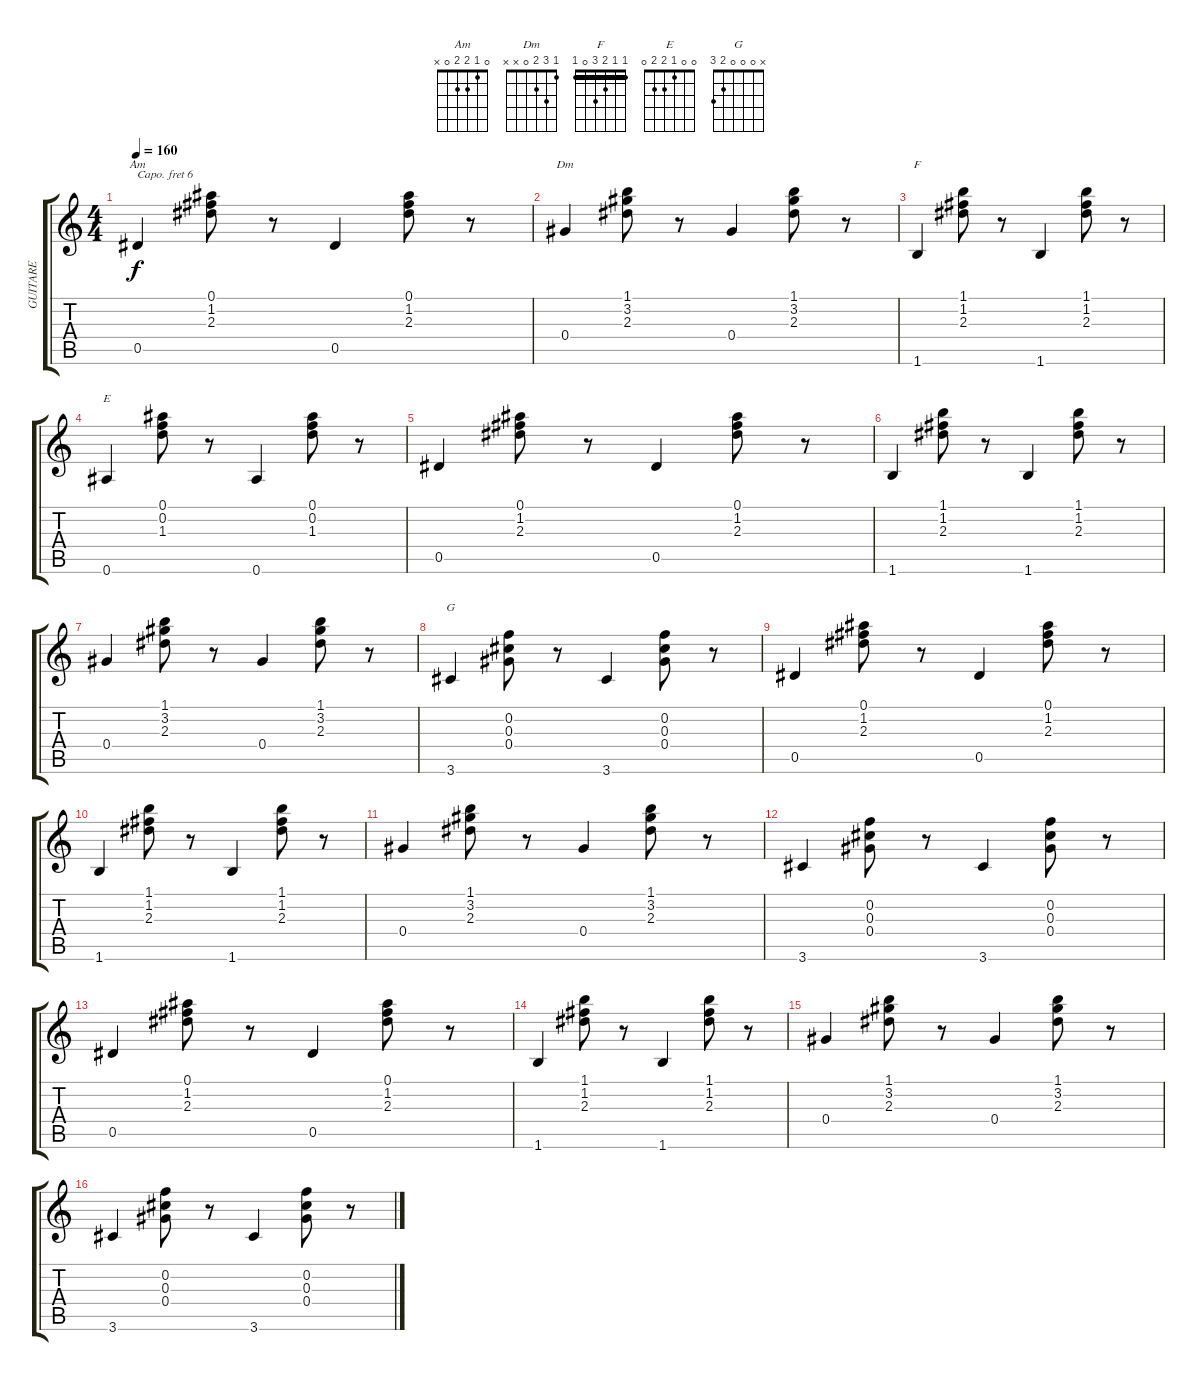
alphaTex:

\track ("GUITARE" "GUITARE") {instrument acousticguitarnylon}
\staff {score tabs}
\capo 6
\tuning (E4 B3 G3 D3 A2 E2) {hide}
\chord ("Am" 0 1 2 2 0 x)
\chord ("Dm" 1 3 2 0 x x)
\chord ("F" 1 1 2 3 0 1) {barre 1}
\chord ("E" 0 0 1 2 2 0)
\chord ("G" x 0 0 0 2 3)
\ts (4 4)
\tempo 160
\clef g2
\ks c
0.5.4{ch "Am" dy f} (0.1 1.2 2.3).8 r.8 0.5.4 (0.1 1.2 2.3).8 r.8 |
0.4.4{ch "Dm"} (1.1 3.2 2.3).8 r.8 0.4.4 (1.1 3.2 2.3).8 r.8 |
1.6.4{ch "F"} (1.1 1.2 2.3).8 r.8 1.6.4 (1.1 1.2 2.3).8 r.8 |
0.6.4{ch "E"} (0.1 0.2 1.3).8 r.8 0.6.4 (0.1 0.2 1.3).8 r.8 |
0.5.4 (0.1 1.2 2.3).8 r.8 0.5.4 (0.1 1.2 2.3).8 r.8 |
1.6.4 (1.1 1.2 2.3).8 r.8 1.6.4 (1.1 1.2 2.3).8 r.8 |
0.4.4 (1.1 3.2 2.3).8 r.8 0.4.4 (1.1 3.2 2.3).8 r.8 |
3.6.4{ch "G"} (0.2 0.3 0.4).8 r.8 3.6.4 (0.2 0.3 0.4).8 r.8 |
0.5.4 (0.1 1.2 2.3).8 r.8 0.5.4 (0.1 1.2 2.3).8 r.8 |
1.6.4 (1.1 1.2 2.3).8 r.8 1.6.4 (1.1 1.2 2.3).8 r.8 |
0.4.4 (1.1 3.2 2.3).8 r.8 0.4.4 (1.1 3.2 2.3).8 r.8 |
3.6.4 (0.2 0.3 0.4).8 r.8 3.6.4 (0.2 0.3 0.4).8 r.8 |
0.5.4 (0.1 1.2 2.3).8 r.8 0.5.4 (0.1 1.2 2.3).8 r.8 |
1.6.4 (1.1 1.2 2.3).8 r.8 1.6.4 (1.1 1.2 2.3).8 r.8 |
0.4.4 (1.1 3.2 2.3).8 r.8 0.4.4 (1.1 3.2 2.3).8 r.8 |
3.6.4 (0.2 0.3 0.4).8 r.8 3.6.4 (0.2 0.3 0.4).8 r.8
